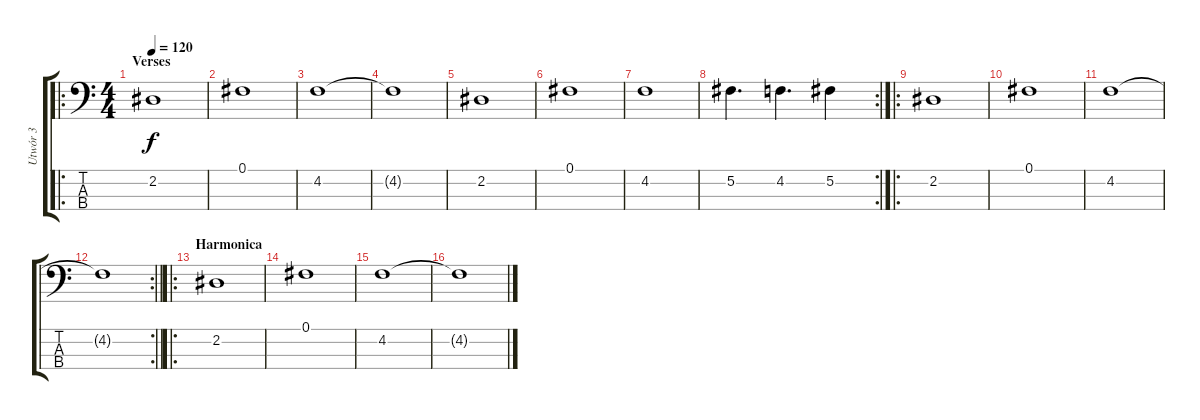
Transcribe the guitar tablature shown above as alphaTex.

\track ("Utwór 3" "Utwór 3") {instrument electricbassfinger}
\staff {score tabs}
\tuning (Gb2 Db2 Ab1 Eb1) {hide}
\ro
\ts (4 4)
\section ("" "Verses")
\tempo 120
\clef f4
\ks c
2.2.1{dy f} |
0.1.1 |
4.2.1 |
4.2{t}.1 |
2.2.1 |
0.1.1 |
4.2.1 |
\rc 2
5.2.4{d} 4.2.4{d} 5.2.4 |
\ro
2.2.1 |
0.1.1 |
4.2.1 |
\rc 2
\barLineRight lightlight
4.2{t}.1 |
\ro
\section ("" "Harmonica")
2.2.1 |
0.1.1 |
4.2.1 |
4.2{t}.1
